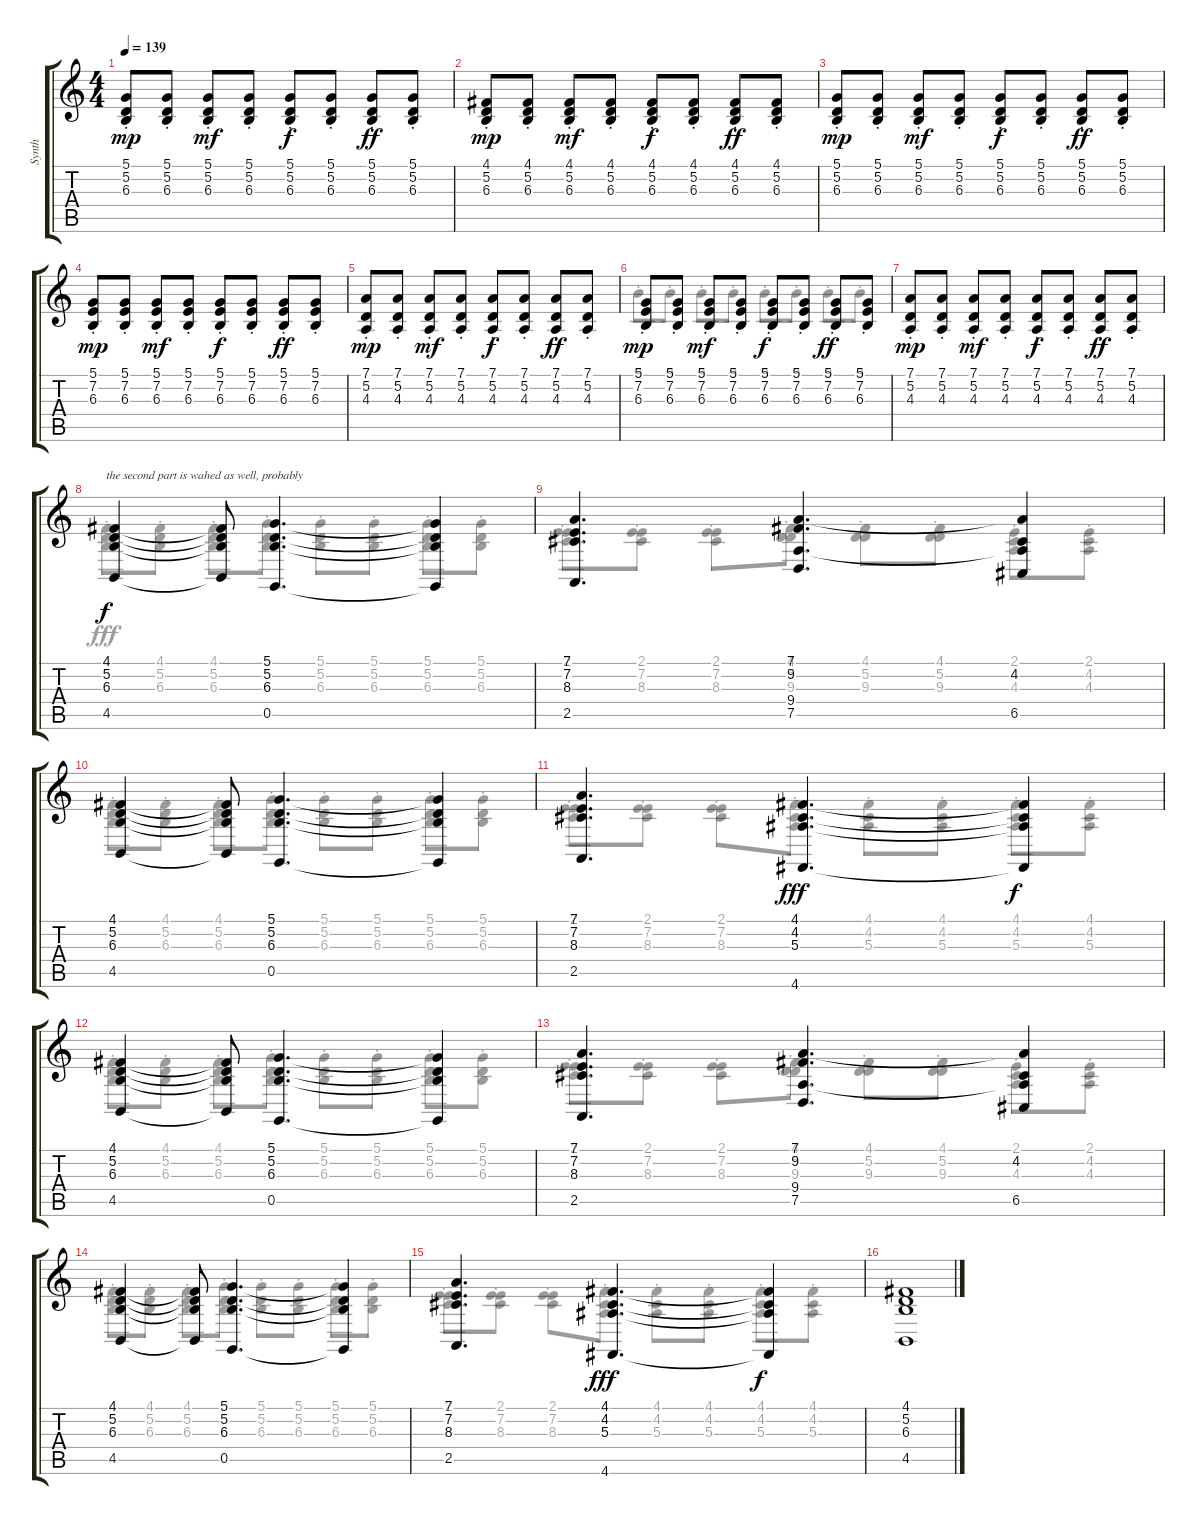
\track ("Synth" "Synth") {instrument synthstrings1}
\staff {score tabs}
\tuning (D4 A3 F3 C3 G2 D2) {hide}
\voice
\ts (4 4)
\tempo 139
\clef g2
\ks c
(5.1{st} 5.2{st} 6.3{st}).8{dy mp} (5.1{st} 5.2{st} 6.3{st}).8 (5.1{st} 5.2{st} 6.3{st}).8{dy mf} (5.1{st} 5.2{st} 6.3{st}).8 (5.1{st} 5.2{st} 6.3{st}).8{dy f} (5.1{st} 5.2{st} 6.3{st}).8 (5.1{st} 5.2{st} 6.3{st}).8{dy ff} (5.1{st} 5.2{st} 6.3{st}).8 |
(4.1{st} 5.2{st} 6.3{st}).8{dy mp} (4.1{st} 5.2{st} 6.3{st}).8 (4.1{st} 5.2{st} 6.3{st}).8{dy mf} (4.1{st} 5.2{st} 6.3{st}).8 (4.1{st} 5.2{st} 6.3{st}).8{dy f} (4.1{st} 5.2{st} 6.3{st}).8 (4.1{st} 5.2{st} 6.3{st}).8{dy ff} (4.1{st} 5.2{st} 6.3{st}).8 |
(5.1{st} 5.2{st} 6.3{st}).8{dy mp} (5.1{st} 5.2{st} 6.3{st}).8 (5.1{st} 5.2{st} 6.3{st}).8{dy mf} (5.1{st} 5.2{st} 6.3{st}).8 (5.1{st} 5.2{st} 6.3{st}).8{dy f} (5.1{st} 5.2{st} 6.3{st}).8 (5.1{st} 5.2{st} 6.3{st}).8{dy ff} (5.1{st} 5.2{st} 6.3{st}).8 |
(5.1{st} 7.2{st} 6.3{st}).8{dy mp} (5.1{st} 7.2{st} 6.3{st}).8 (5.1{st} 7.2{st} 6.3{st}).8{dy mf} (5.1{st} 7.2{st} 6.3{st}).8 (5.1{st} 7.2{st} 6.3{st}).8{dy f} (5.1{st} 7.2{st} 6.3{st}).8 (5.1{st} 7.2{st} 6.3{st}).8{dy ff} (5.1{st} 7.2{st} 6.3{st}).8 |
(7.1{st} 5.2{st} 4.3{st}).8{dy mp} (7.1{st} 5.2{st} 4.3{st}).8 (7.1{st} 5.2{st} 4.3{st}).8{dy mf} (7.1{st} 5.2{st} 4.3{st}).8 (7.1{st} 5.2{st} 4.3{st}).8{dy f} (7.1{st} 5.2{st} 4.3{st}).8 (7.1{st} 5.2{st} 4.3{st}).8{dy ff} (7.1{st} 5.2{st} 4.3{st}).8 |
(5.1{st} 7.2{st} 6.3{st}).8{dy mp} (5.1{st} 7.2{st} 6.3{st}).8 (5.1{st} 7.2{st} 6.3{st}).8{dy mf} (5.1{st} 7.2{st} 6.3{st}).8 (5.1{st} 7.2{st} 6.3{st}).8{dy f} (5.1{st} 7.2{st} 6.3{st}).8 (5.1{st} 7.2{st} 6.3{st}).8{dy ff} (5.1{st} 7.2{st} 6.3{st}).8 |
(7.1{st} 5.2{st} 4.3{st}).8{dy mp} (7.1{st} 5.2{st} 4.3{st}).8 (7.1{st} 5.2{st} 4.3{st}).8{dy mf} (7.1{st} 5.2{st} 4.3{st}).8 (7.1{st} 5.2{st} 4.3{st}).8{dy f} (7.1{st} 5.2{st} 4.3{st}).8 (7.1{st} 5.2{st} 4.3{st}).8{dy ff} (7.1{st} 5.2{st} 4.3{st}).8 |
(4.1 5.2 6.3 4.5).4{txt "the second part is wahed as well, probably" dy f} (4.1{t} 5.2{t} 6.3{t} 4.5{t}).8 (5.1 5.2 6.3 0.5).4{d} (5.1{t} 5.2{t} 6.3{t} 0.5{t}).4 |
(7.1 7.2 8.3 2.5).4{d} (7.1 9.2 9.4 7.5).4{d} (7.1{t} 4.2 9.4{t} 6.5).4 |
(4.1 5.2 6.3 4.5).4 (4.1{t} 5.2{t} 6.3{t} 4.5{t}).8 (5.1 5.2 6.3 0.5).4{d} (5.1{t} 5.2{t} 6.3{t} 0.5{t}).4 |
(7.1 7.2 8.3 2.5).4{d} (4.1 4.2 5.3 4.6).4{d dy fff} (4.1{t} 4.2{t} 5.3{t} 4.6{t}).4{dy f} |
(4.1 5.2 6.3 4.5).4 (4.1{t} 5.2{t} 6.3{t} 4.5{t}).8 (5.1 5.2 6.3 0.5).4{d} (5.1{t} 5.2{t} 6.3{t} 0.5{t}).4 |
(7.1 7.2 8.3 2.5).4{d} (7.1 9.2 9.4 7.5).4{d} (7.1{t} 4.2 9.4{t} 6.5).4 |
(4.1 5.2 6.3 4.5).4 (4.1{t} 5.2{t} 6.3{t} 4.5{t}).8 (5.1 5.2 6.3 0.5).4{d} (5.1{t} 5.2{t} 6.3{t} 0.5{t}).4 |
(7.1 7.2 8.3 2.5).4{d} (4.1 4.2 5.3 4.6).4{d dy fff} (4.1{t} 4.2{t} 5.3{t} 4.6{t}).4{dy f} |
(4.1 5.2 6.3 4.5).1
\voice
\clef g2
\ottava regular
\simile none
\ks c
|
|
|
|
|
9.1{st}.8{dy mp} 9.1{st}.8 9.1{st}.8{dy mf} 9.1{st}.8 9.1{st}.8{dy f} 9.1{st}.8 9.1{st}.8{dy ff} 9.1{st}.8 |
|
(4.1{st} 5.2{st} 6.3{st}).8{dy fff} (4.1{st} 5.2{st} 6.3{st}).8 (4.1{st} 5.2{st} 6.3{st}).8 (5.1{st} 5.2{st} 6.3{st}).8 (5.1{st} 5.2{st} 6.3{st}).8 (5.1{st} 5.2{st} 6.3{st}).8 (5.1{st} 5.2{st} 6.3{st}).8 (5.1{st} 5.2{st} 6.3{st}).8 |
(2.1{st} 7.2{st} 8.3{st}).8 (2.1{st} 7.2{st} 8.3{st}).8 (2.1{st} 7.2{st} 8.3{st}).8 (4.1{st} 5.2{st} 9.3{st}).8 (4.1{st} 5.2{st} 9.3{st}).8 (4.1{st} 5.2{st} 9.3{st}).8 (2.1{st} 4.2{st} 4.3{st}).8 (2.1{st} 4.2{st} 4.3{st}).8 |
(4.1{st} 5.2{st} 6.3{st}).8 (4.1{st} 5.2{st} 6.3{st}).8 (4.1{st} 5.2{st} 6.3{st}).8 (5.1{st} 5.2{st} 6.3{st}).8 (5.1{st} 5.2{st} 6.3{st}).8 (5.1{st} 5.2{st} 6.3{st}).8 (5.1{st} 5.2{st} 6.3{st}).8 (5.1{st} 5.2{st} 6.3{st}).8 |
(2.1{st} 7.2{st} 8.3{st}).8 (2.1{st} 7.2{st} 8.3{st}).8 (2.1{st} 7.2{st} 8.3{st}).8 (4.1{st} 4.2{st} 5.3{st}).8 (4.1{st} 4.2{st} 5.3{st}).8 (4.1{st} 4.2{st} 5.3{st}).8 (4.1{st} 4.2{st} 5.3{st}).8 (4.1{st} 4.2{st} 5.3{st}).8 |
(4.1{st} 5.2{st} 6.3{st}).8 (4.1{st} 5.2{st} 6.3{st}).8 (4.1{st} 5.2{st} 6.3{st}).8 (5.1{st} 5.2{st} 6.3{st}).8 (5.1{st} 5.2{st} 6.3{st}).8 (5.1{st} 5.2{st} 6.3{st}).8 (5.1{st} 5.2{st} 6.3{st}).8 (5.1{st} 5.2{st} 6.3{st}).8 |
(2.1{st} 7.2{st} 8.3{st}).8 (2.1{st} 7.2{st} 8.3{st}).8 (2.1{st} 7.2{st} 8.3{st}).8 (4.1{st} 5.2{st} 9.3{st}).8 (4.1{st} 5.2{st} 9.3{st}).8 (4.1{st} 5.2{st} 9.3{st}).8 (2.1{st} 4.2{st} 4.3{st}).8 (2.1{st} 4.2{st} 4.3{st}).8 |
(4.1{st} 5.2{st} 6.3{st}).8 (4.1{st} 5.2{st} 6.3{st}).8 (4.1{st} 5.2{st} 6.3{st}).8 (5.1{st} 5.2{st} 6.3{st}).8 (5.1{st} 5.2{st} 6.3{st}).8 (5.1{st} 5.2{st} 6.3{st}).8 (5.1{st} 5.2{st} 6.3{st}).8 (5.1{st} 5.2{st} 6.3{st}).8 |
(2.1{st} 7.2{st} 8.3{st}).8 (2.1{st} 7.2{st} 8.3{st}).8 (2.1{st} 7.2{st} 8.3{st}).8 (4.1{st} 4.2{st} 5.3{st}).8 (4.1{st} 4.2{st} 5.3{st}).8 (4.1{st} 4.2{st} 5.3{st}).8 (4.1{st} 4.2{st} 5.3{st}).8 (4.1{st} 4.2{st} 5.3{st}).8 |
